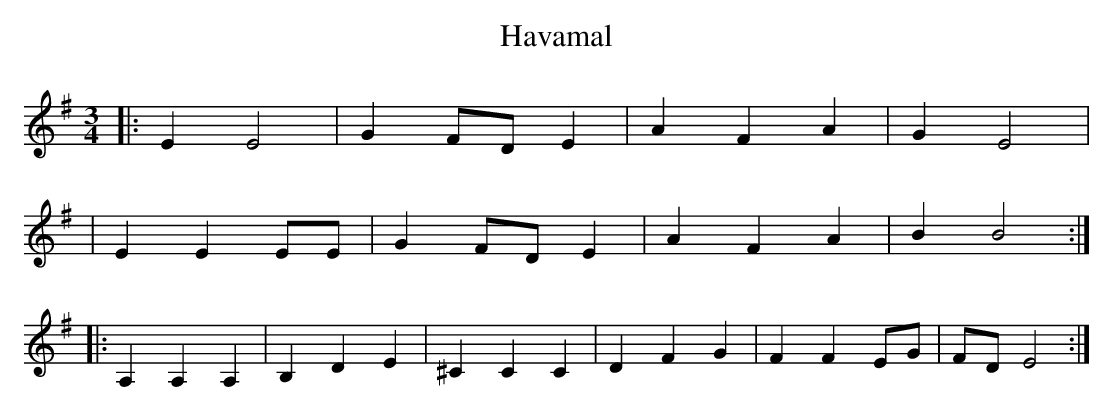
X:1
T: Havamal
M:3/4
L:1/8
K:Em
|: E2 E4 | G2 FD E2 | A2 F2 A2 | G2 E4 |
| E2 E2 EE | G2 FD E2 | A2 F2 A2 | B2 B4:|
|: A,2 A,2 A,2 | B,2 D2 E2 | ^C2 C2 C2 | D2 F2 G2 |F2 F2 EG | FD E4 :|
